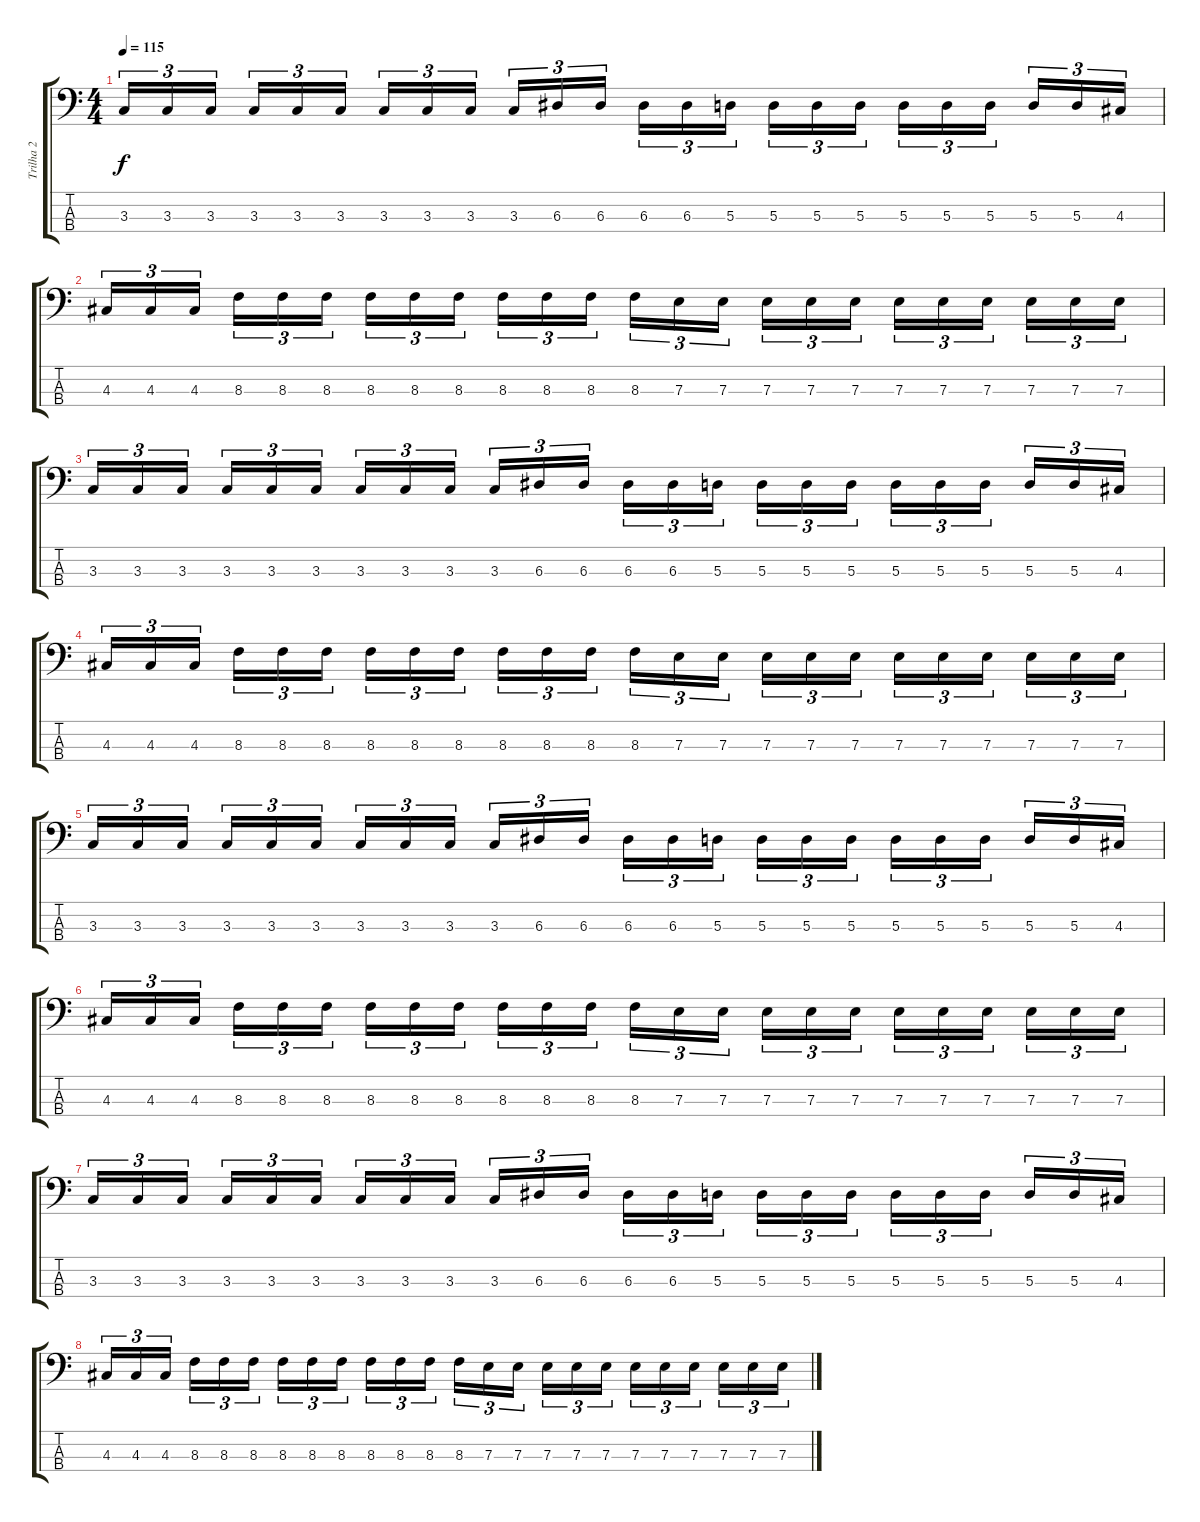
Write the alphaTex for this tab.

\track ("Trilha 2" "Trilha 2") {instrument electricbasspick}
\staff {score tabs}
\tuning (G2 D2 A1 E1) {hide}
\ts (4 4)
\tempo 115
\clef f4
\ks c
3.3.16{tu (3 2) dy f} 3.3.16{tu (3 2)} 3.3.16{tu (3 2)} 3.3.16{tu (3 2)} 3.3.16{tu (3 2)} 3.3.16{tu (3 2)} 3.3.16{tu (3 2)} 3.3.16{tu (3 2)} 3.3.16{tu (3 2)} 3.3.16{tu (3 2)} 6.3.16{tu (3 2)} 6.3.16{tu (3 2)} 6.3.16{tu (3 2)} 6.3.16{tu (3 2)} 5.3.16{tu (3 2)} 5.3.16{tu (3 2)} 5.3.16{tu (3 2)} 5.3.16{tu (3 2)} 5.3.16{tu (3 2)} 5.3.16{tu (3 2)} 5.3.16{tu (3 2)} 5.3.16{tu (3 2)} 5.3.16{tu (3 2)} 4.3.16{tu (3 2)} |
4.3.16{tu (3 2)} 4.3.16{tu (3 2)} 4.3.16{tu (3 2)} 8.3.16{tu (3 2)} 8.3.16{tu (3 2)} 8.3.16{tu (3 2)} 8.3.16{tu (3 2)} 8.3.16{tu (3 2)} 8.3.16{tu (3 2)} 8.3.16{tu (3 2)} 8.3.16{tu (3 2)} 8.3.16{tu (3 2)} 8.3.16{tu (3 2)} 7.3.16{tu (3 2)} 7.3.16{tu (3 2)} 7.3.16{tu (3 2)} 7.3.16{tu (3 2)} 7.3.16{tu (3 2)} 7.3.16{tu (3 2)} 7.3.16{tu (3 2)} 7.3.16{tu (3 2)} 7.3.16{tu (3 2)} 7.3.16{tu (3 2)} 7.3.16{tu (3 2)} |
3.3.16{tu (3 2)} 3.3.16{tu (3 2)} 3.3.16{tu (3 2)} 3.3.16{tu (3 2)} 3.3.16{tu (3 2)} 3.3.16{tu (3 2)} 3.3.16{tu (3 2)} 3.3.16{tu (3 2)} 3.3.16{tu (3 2)} 3.3.16{tu (3 2)} 6.3.16{tu (3 2)} 6.3.16{tu (3 2)} 6.3.16{tu (3 2)} 6.3.16{tu (3 2)} 5.3.16{tu (3 2)} 5.3.16{tu (3 2)} 5.3.16{tu (3 2)} 5.3.16{tu (3 2)} 5.3.16{tu (3 2)} 5.3.16{tu (3 2)} 5.3.16{tu (3 2)} 5.3.16{tu (3 2)} 5.3.16{tu (3 2)} 4.3.16{tu (3 2)} |
4.3.16{tu (3 2)} 4.3.16{tu (3 2)} 4.3.16{tu (3 2)} 8.3.16{tu (3 2)} 8.3.16{tu (3 2)} 8.3.16{tu (3 2)} 8.3.16{tu (3 2)} 8.3.16{tu (3 2)} 8.3.16{tu (3 2)} 8.3.16{tu (3 2)} 8.3.16{tu (3 2)} 8.3.16{tu (3 2)} 8.3.16{tu (3 2)} 7.3.16{tu (3 2)} 7.3.16{tu (3 2)} 7.3.16{tu (3 2)} 7.3.16{tu (3 2)} 7.3.16{tu (3 2)} 7.3.16{tu (3 2)} 7.3.16{tu (3 2)} 7.3.16{tu (3 2)} 7.3.16{tu (3 2)} 7.3.16{tu (3 2)} 7.3.16{tu (3 2)} |
3.3.16{tu (3 2)} 3.3.16{tu (3 2)} 3.3.16{tu (3 2)} 3.3.16{tu (3 2)} 3.3.16{tu (3 2)} 3.3.16{tu (3 2)} 3.3.16{tu (3 2)} 3.3.16{tu (3 2)} 3.3.16{tu (3 2)} 3.3.16{tu (3 2)} 6.3.16{tu (3 2)} 6.3.16{tu (3 2)} 6.3.16{tu (3 2)} 6.3.16{tu (3 2)} 5.3.16{tu (3 2)} 5.3.16{tu (3 2)} 5.3.16{tu (3 2)} 5.3.16{tu (3 2)} 5.3.16{tu (3 2)} 5.3.16{tu (3 2)} 5.3.16{tu (3 2)} 5.3.16{tu (3 2)} 5.3.16{tu (3 2)} 4.3.16{tu (3 2)} |
4.3.16{tu (3 2)} 4.3.16{tu (3 2)} 4.3.16{tu (3 2)} 8.3.16{tu (3 2)} 8.3.16{tu (3 2)} 8.3.16{tu (3 2)} 8.3.16{tu (3 2)} 8.3.16{tu (3 2)} 8.3.16{tu (3 2)} 8.3.16{tu (3 2)} 8.3.16{tu (3 2)} 8.3.16{tu (3 2)} 8.3.16{tu (3 2)} 7.3.16{tu (3 2)} 7.3.16{tu (3 2)} 7.3.16{tu (3 2)} 7.3.16{tu (3 2)} 7.3.16{tu (3 2)} 7.3.16{tu (3 2)} 7.3.16{tu (3 2)} 7.3.16{tu (3 2)} 7.3.16{tu (3 2)} 7.3.16{tu (3 2)} 7.3.16{tu (3 2)} |
3.3.16{tu (3 2)} 3.3.16{tu (3 2)} 3.3.16{tu (3 2)} 3.3.16{tu (3 2)} 3.3.16{tu (3 2)} 3.3.16{tu (3 2)} 3.3.16{tu (3 2)} 3.3.16{tu (3 2)} 3.3.16{tu (3 2)} 3.3.16{tu (3 2)} 6.3.16{tu (3 2)} 6.3.16{tu (3 2)} 6.3.16{tu (3 2)} 6.3.16{tu (3 2)} 5.3.16{tu (3 2)} 5.3.16{tu (3 2)} 5.3.16{tu (3 2)} 5.3.16{tu (3 2)} 5.3.16{tu (3 2)} 5.3.16{tu (3 2)} 5.3.16{tu (3 2)} 5.3.16{tu (3 2)} 5.3.16{tu (3 2)} 4.3.16{tu (3 2)} |
4.3.16{tu (3 2)} 4.3.16{tu (3 2)} 4.3.16{tu (3 2)} 8.3.16{tu (3 2)} 8.3.16{tu (3 2)} 8.3.16{tu (3 2)} 8.3.16{tu (3 2)} 8.3.16{tu (3 2)} 8.3.16{tu (3 2)} 8.3.16{tu (3 2)} 8.3.16{tu (3 2)} 8.3.16{tu (3 2)} 8.3.16{tu (3 2)} 7.3.16{tu (3 2)} 7.3.16{tu (3 2)} 7.3.16{tu (3 2)} 7.3.16{tu (3 2)} 7.3.16{tu (3 2)} 7.3.16{tu (3 2)} 7.3.16{tu (3 2)} 7.3.16{tu (3 2)} 7.3.16{tu (3 2)} 7.3.16{tu (3 2)} 7.3.16{tu (3 2)}
